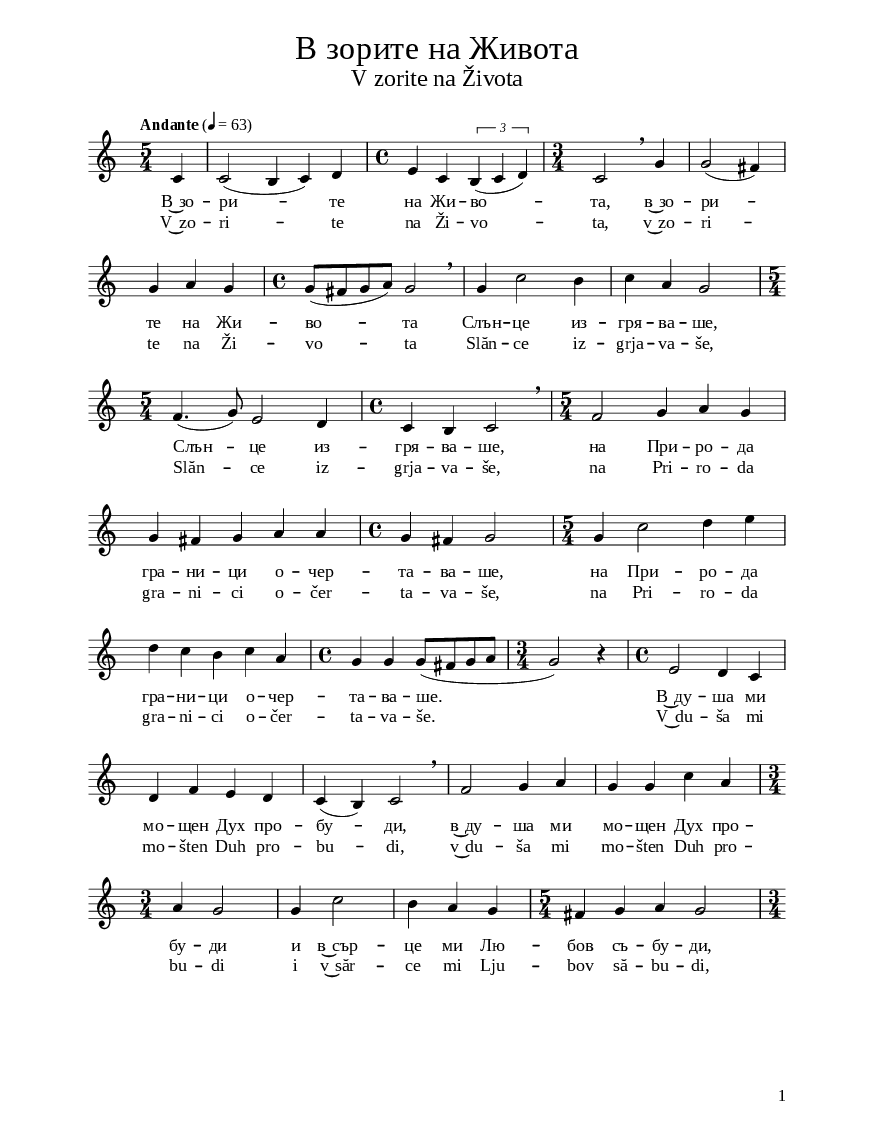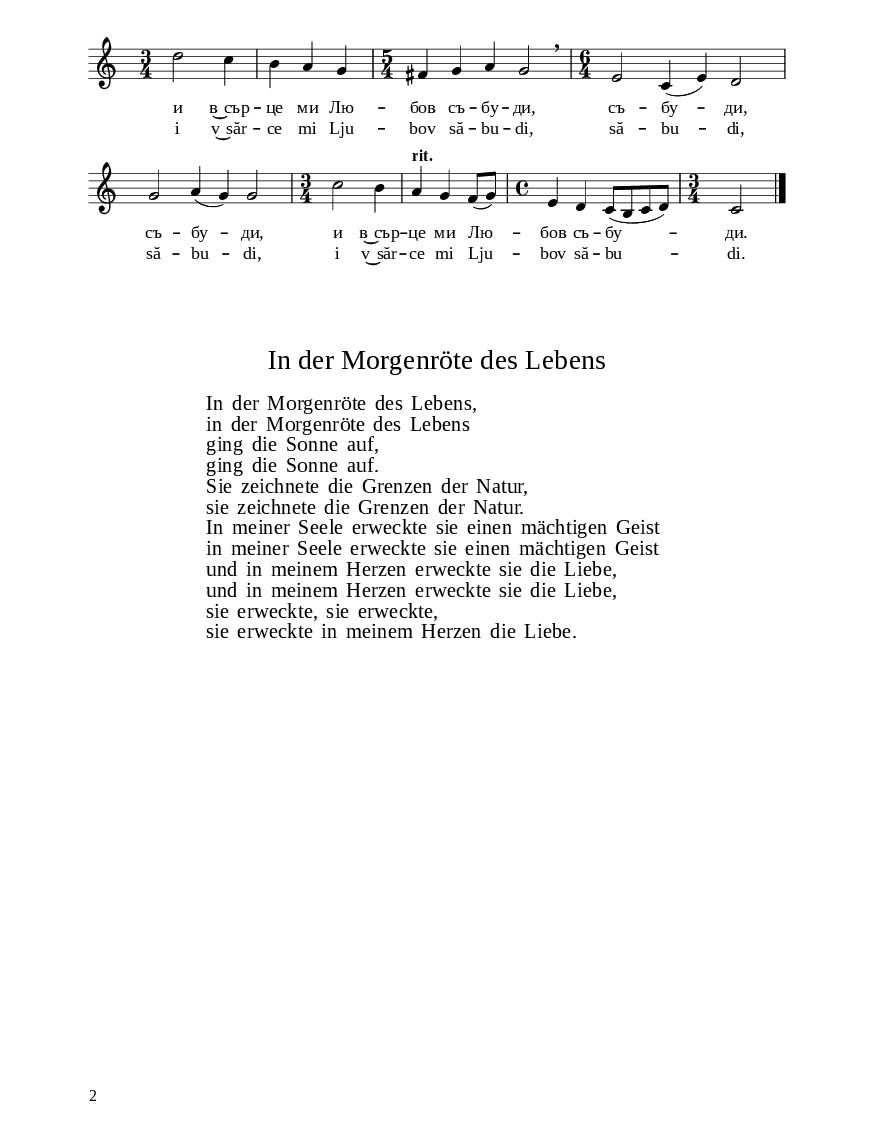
\version "2.24.1"

% include paper part and global functions
\include "include/globals.ily"

\bookpart {
  \label #'ref081
  \tocItem \markup "В зорите на Живота – V zorite na Života "
  \include "include/bookpart-paper.ily"
  \score {
    \include "include/score-layout.ily"

    \new Voice \absolute {
      \clef treble
      \key c \major
      \time 5/4
      \tempoFunc "Andante" 4 "63"

      \partial 4

      c '4 | c'2 ( b4 c' ) d' |\time 4/4  e'4 c' \times 2/3 { b4 ( c'4 d' ) }

      \time 3/4  c'2 \breathe g'4 |g'2 ( fis'4 ) | \break

      g'4 a' g' | \time 4/4  g'8 ( fis' g' a' ) g'2 \breathe g'4 c''2 b'4 | c''4 a' g'2 | \break

      \time 5/4  f'4. ( g'8 ) e'2 d'4 |\time 4/4  c'4 b c'2 \breathe | \time 5/4  f'2 g'4 a' g' | \break

      g'4 fis' g' a' a' | \time 4/4  g'4 fis' g'2 | \time 5/4  g'4 c''2 d''4 e'' | \break

      d''4 c'' b' c'' a' | \time 4/4  g'4 g' g'8 ( fis' g' a' | \time 3/4  g'2 ) r4 | \time 4/4  e'2 d'4 c' | \break

      d'4 f' e' d' | c'4 ( b ) c'2 \breathe | f'2 g'4 a' | g'4 g' c'' a' | \break

      \time 3/4  a'4 g'2 | g'4 c''2 | b'4 a' g'4 \time 5/4 fis' g' a' g'2 | \time 3/4 \pageBreak

      d''2 c''4 | b' a' g'4 | \time 5/4 fis' g' a' g'2 \breathe | \time 6/4 e'2 c'4 ( e' ) d'2 | \break

      g'2 a'4 ( g' ) g'2 | \time 3/4  c''2 b'4 \tempo "rit." | a' g' f'8 ( g' ) | \time 4/4 e'4 d' c'8 ( b c' d' ) | \time 3/4  c'2 \bar "|."
    }

    \addlyrics {
      В~зо -- ри --
      те на Жи -- во -- та, в~зо -- ри -- те на Жи --
      во -- та Слън -- це из -- гря -- ва -- ше, Слън --
      це из -- гря -- ва -- ше, на При -- ро -- да гра
      -- ни -- ци о -- чер -- та -- ва -- ше, на При --
      ро -- да гра -- ни -- ци о -- чер -- та -- ва --
      ше. В~ду -- ша ми мо -- щен Дух про -- бу --
      ди,  в~ду -- ша ми мо -- щен Дух про -- бу --
      ди и в~сър -- це ми Лю -- бов съ -- бу -- ди,
      и в~сър -- це ми Лю -- бов съ -- бу -- ди, съ --
      бу -- ди, съ -- бу -- ди, и в~сър -- це ми Лю --
      бов съ -- бу -- ди.}
      \addlyrics {
        V~zo -- ri --
        te na Ži -- vo -- ta, v~zo -- ri -- te na Ži --
        vo -- ta Slăn -- ce iz -- grja -- va -- še, Slăn --
        ce iz -- grja -- va -- še, na Pri -- ro -- da gra
        -- ni -- ci o -- čer -- ta -- va -- še, na Pri --
        ro -- da gra -- ni -- ci o -- čer -- ta -- va --
        še. V~du -- ša mi mo -- šten Duh pro -- bu --
        di,  v~du -- ša mi mo -- šten Duh pro -- bu --
        di i v~săr -- ce mi Lju -- bov să -- bu -- di,
        i v~săr -- ce mi Lju -- bov să -- bu -- di, să --
        bu -- di, să -- bu -- di, i v~săr -- ce mi Lju --
        bov să -- bu -- di.}

        \header {
          title = \titleFunc "В зорите на Живота" "V zorite na Života"
        }

        \midi{}

      } % score

      \markup \empty-two


      % include foreign translation(s) of the song
      \version "2.20.0"

\markup \fill-line { \fontsize #deTitleFontSize "In der Morgenröte des Lebens" }
\markup \null
\markup \null
\markup \fontsize #deCoupletFontSize {
  \hspace #10
  \override #`(baseline-skip . ,deCoupletBaselineSkip)

  \column {
    \line { " " In der Morgenröte des Lebens,}

    \line { " " in der Morgenröte des Lebens}

    \line { " " ging die Sonne auf, }

    \line { " " ging die Sonne auf. }

    \line { " " Sie zeichnete die Grenzen der Natur, }

    \line { " " sie zeichnete die Grenzen der Natur. }

    \line { " " In meiner Seele erweckte sie einen mächtigen Geist  }

    \line { " " in meiner Seele erweckte sie einen mächtigen Geist }

    \line { " " und in meinem Herzen erweckte sie die Liebe, }

    \line { " " und in meinem Herzen erweckte sie die Liebe, }

    \line { " " sie erweckte, sie erweckte,  }

    \line { " " sie erweckte in meinem Herzen die Liebe.  }


  }


}


    } % bookpart
